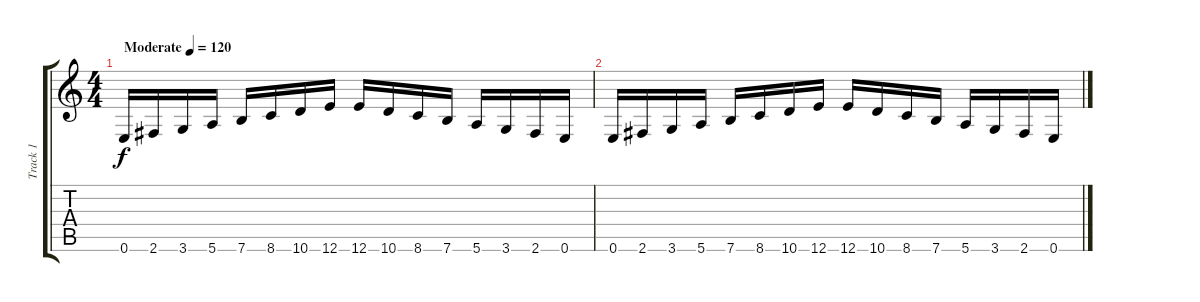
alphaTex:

\track ("Track 1" "Track 1") {instrument acousticguitarsteel}
\staff {score tabs}
\tuning (E4 B3 G3 D3 A2 E2) {hide}
\ts (4 4)
\tempo (120 "Moderate")
\clef g2
\ks c
0.6.16{dy f instrument acousticguitarsteel} 2.6.16 3.6.16 5.6.16 7.6.16 8.6.16 10.6.16 12.6.16 12.6.16 10.6.16 8.6.16 7.6.16 5.6.16 3.6.16 2.6.16 0.6.16 |
0.6.16 2.6.16 3.6.16 5.6.16 7.6.16 8.6.16 10.6.16 12.6.16 12.6.16 10.6.16 8.6.16 7.6.16 5.6.16 3.6.16 2.6.16 0.6.16
